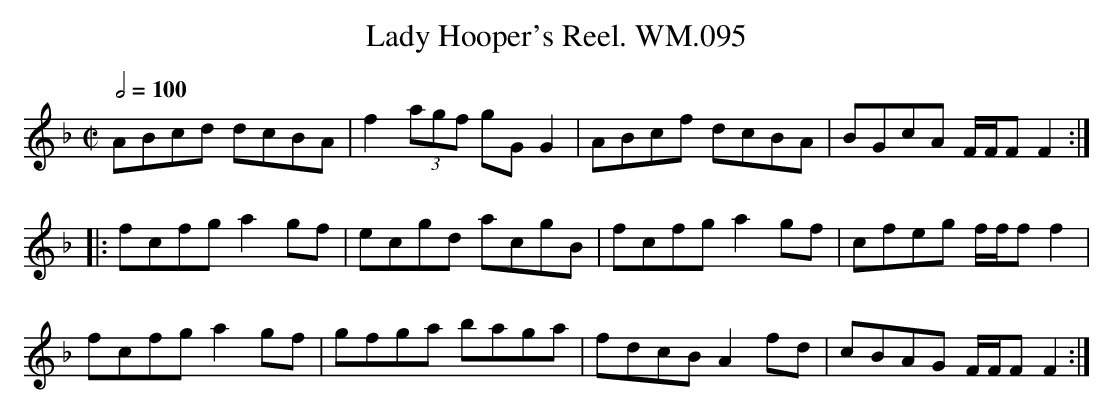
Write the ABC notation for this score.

X:1
T:Lady Hooper's Reel. WM.095
M:C|
L:1/8
Q:1/2=100
K:FMaj
ABcd dcBA|f2(3agf gGG2|ABcf dcBA|BGcA F/F/FF2:|
|:fcfg a2gf|ecgd acgB|fcfga2gf|cfeg f/f/ff2|
fcfga2gf|gfga baga|fdcBA2fd|cBAG F/F/FF2:|
